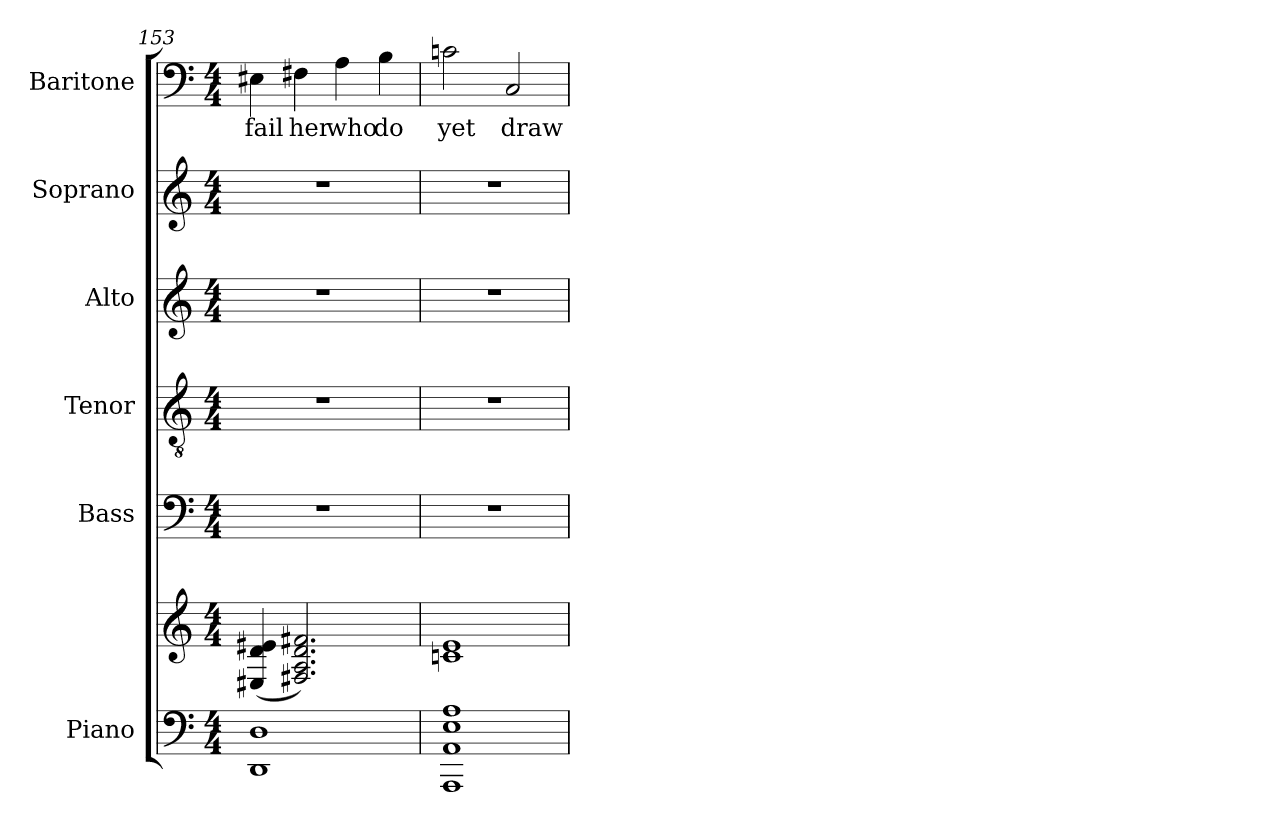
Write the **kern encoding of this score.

**kern	**kern	**kern	**kern	**kern	**kern	**kern	**text
*part6	*part6	*part5	*part4	*part3	*part2	*part1	*part1
*staff7	*staff6	*staff5	*staff4	*staff3	*staff2	*staff1	*staff1
*I"Piano	*	*I"Bass	*I"Tenor	*I"Alto	*I"Soprano	*I"Baritone	*
*	*	*I'B	*I'T	*I'A	*I'S	*	*
*clefF4	*clefG2	*clefF4	*clefGv2	*clefG2	*clefG2	*clefF4	*
*k[]	*k[]	*k[]	*k[]	*k[]	*k[]	*k[]	*
*C:	*C:	*C:	*C:	*C:	*C:	*C:	*
*M4/4	*M4/4	*M4/4	*M4/4	*M4/4	*M4/4	*M4/4	*
=153	=153	=153	=153	=153	=153	=153	=153
!	!	!	!	!	!	!	!LO:LY:b
1DD 1D	(<4E#X 4d 4e#X	1r	1r	1r	1r	4E#X	fail
!	!	!	!	!	!	!	!LO:LY:b
.	2.F#X 2.A 2.d 2.f#X)	.	.	.	.	4F#X	her
!	!	!	!	!	!	!	!LO:LY:b
.	.	.	.	.	.	4A	who
!	!	!	!	!	!	!	!LO:LY:b
.	.	.	.	.	.	4B	do
=154	=154	=154	=154	=154	=154	=154	=154
!	!	!	!	!	!	!	!LO:LY:b
1AAA 1AA 1E 1A	1cn 1e	1r	1r	1r	1r	2cn	yet
!	!	!	!	!	!	!	!LO:LY:b
.	.	.	.	.	.	2C	draw
=	=	=	=	=	=	=	=
*-	*-	*-	*-	*-	*-	*-	*-
